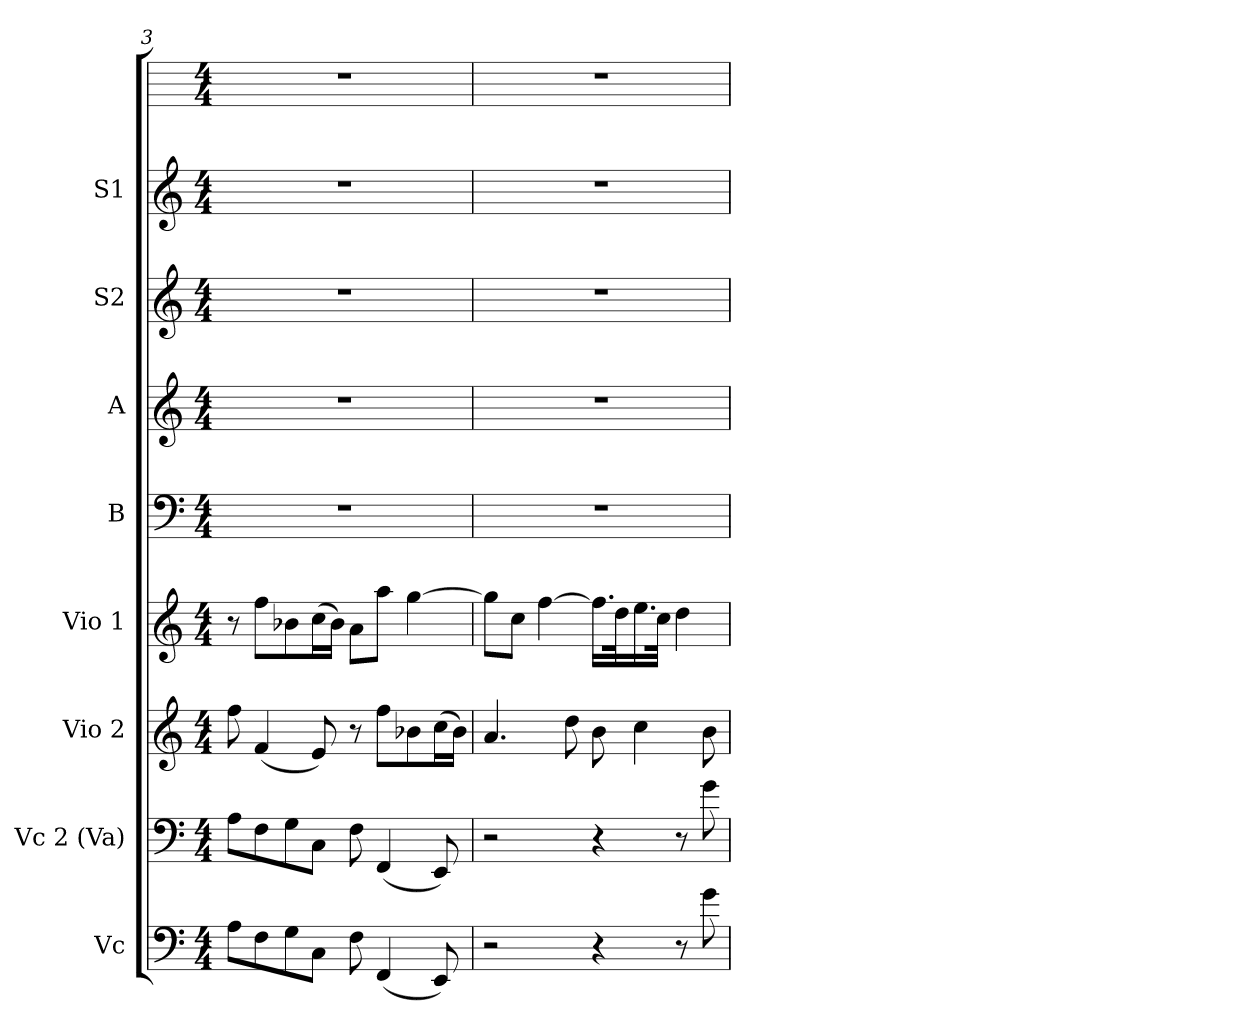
**kern	**kern	**kern	**kern	**kern	**kern	**kern	**kern	**kern
*part9	*part8	*part7	*part6	*part5	*part4	*part3	*part2	*part1
*staff9	*staff8	*staff7	*staff6	*staff5	*staff4	*staff3	*staff2	*staff1
*I"Vc	*I"Vc 2 (Va)	*I"Vio 2	*I"Vio 1	*I"B	*I"A	*I"S2	*I"S1	*
*clefF4	*clefF4	*clefG2	*clefG2	*clefF4	*clefG2	*clefG2	*clefG2	*
*M4/4	*M4/4	*M4/4	*M4/4	*M4/4	*M4/4	*M4/4	*M4/4	*M4/4
=3	=3	=3	=3	=3	=3	=3	=3	=3
8A\L	8A\L	8ff	8r	1r	1r	1r	1r	1r
8F\	8F\	(4f	8ff\L	.	.	.	.	.
8G\	8G\	.	8b-X\	.	.	.	.	.
8C\J	8C\J	8e)	(16cc\	.	.	.	.	.
.	.	.	16b-\J)	.	.	.	.	.
8F	8F	8r	8a\L	.	.	.	.	.
(4FF	(4FF	8ff\L	8aa\J	.	.	.	.	.
.	.	8b-X\	[4gg	.	.	.	.	.
8EE)	8EE)	(16cc\	.	.	.	.	.	.
.	.	16b-\J)	.	.	.	.	.	.
=4	=4	=4	=4	=4	=4	=4	=4	=4
2r	2r	4.a	8gg\L]	1r	1r	1r	1r	1r
.	.	.	8cc\J	.	.	.	.	.
.	.	.	[4ff	.	.	.	.	.
.	.	8dd	.	.	.	.	.	.
4r	4r	8b	16.ff\L]	.	.	.	.	.
.	.	.	32dd\	.	.	.	.	.
.	.	4cc	16.ee\	.	.	.	.	.
.	.	.	32cc\J	.	.	.	.	.
8r	8r	.	4dd	.	.	.	.	.
8g	8g	8b	.	.	.	.	.	.
=	=	=	=	=	=	=	=	=
*-	*-	*-	*-	*-	*-	*-	*-	*-
